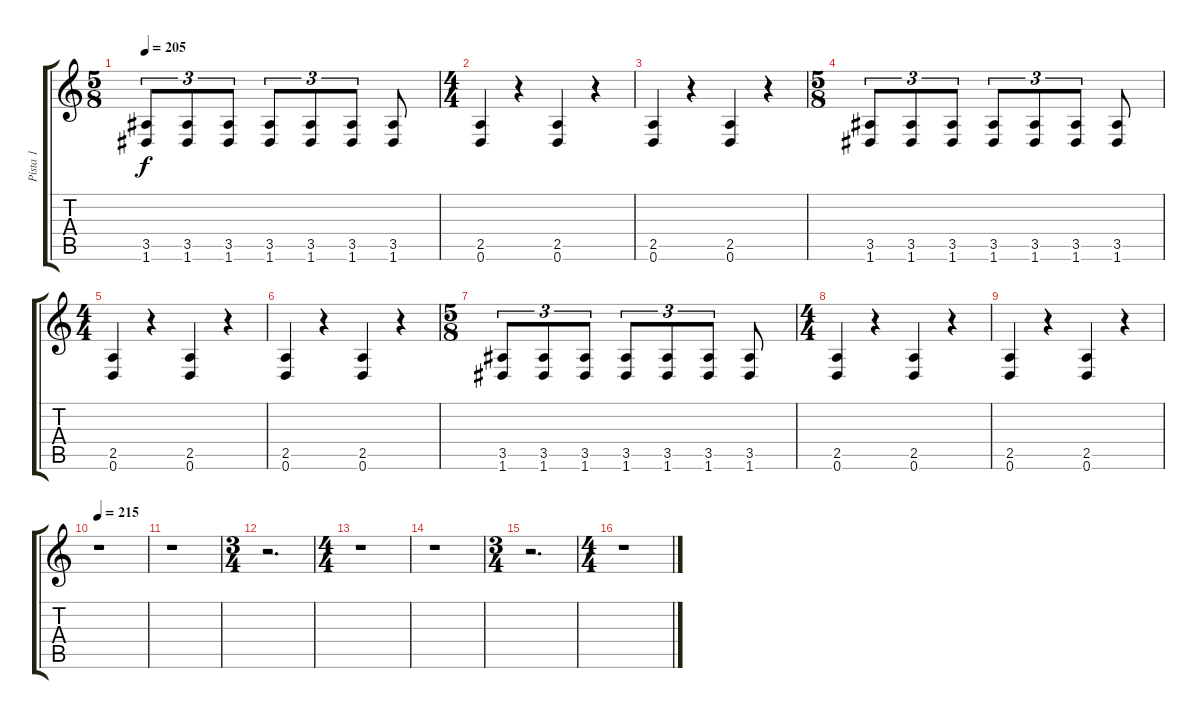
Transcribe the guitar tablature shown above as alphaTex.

\track ("Pista 1" "Pista 1") {instrument distortionguitar}
\staff {score tabs}
\tuning (D4 A3 F3 C3 G2 D2) {hide}
\ts (5 8)
\tempo 205
\clef g2
\ks c
(3.5 1.6).8{tu (3 2) dy f} (3.5 1.6).8{tu (3 2)} (3.5 1.6).8{tu (3 2)} (3.5 1.6).8{tu (3 2)} (3.5 1.6).8{tu (3 2)} (3.5 1.6).8{tu (3 2)} (3.5 1.6).8 |
\ts (4 4)
(2.5 0.6).4 r.4 (2.5 0.6).4 r.4 |
(2.5 0.6).4 r.4 (2.5 0.6).4 r.4 |
\ts (5 8)
(3.5 1.6).8{tu (3 2)} (3.5 1.6).8{tu (3 2)} (3.5 1.6).8{tu (3 2)} (3.5 1.6).8{tu (3 2)} (3.5 1.6).8{tu (3 2)} (3.5 1.6).8{tu (3 2)} (3.5 1.6).8 |
\ts (4 4)
(2.5 0.6).4 r.4 (2.5 0.6).4 r.4 |
(2.5 0.6).4 r.4 (2.5 0.6).4 r.4 |
\ts (5 8)
(3.5 1.6).8{tu (3 2)} (3.5 1.6).8{tu (3 2)} (3.5 1.6).8{tu (3 2)} (3.5 1.6).8{tu (3 2)} (3.5 1.6).8{tu (3 2)} (3.5 1.6).8{tu (3 2)} (3.5 1.6).8 |
\ts (4 4)
(2.5 0.6).4 r.4 (2.5 0.6).4 r.4 |
(2.5 0.6).4 r.4 (2.5 0.6).4 r.4 |
\tempo 215
r.1 |
r.1 |
\ts (3 4)
r.2{d} |
\ts (4 4)
r.1 |
r.1 |
\ts (3 4)
r.2{d} |
\ts (4 4)
r.1
